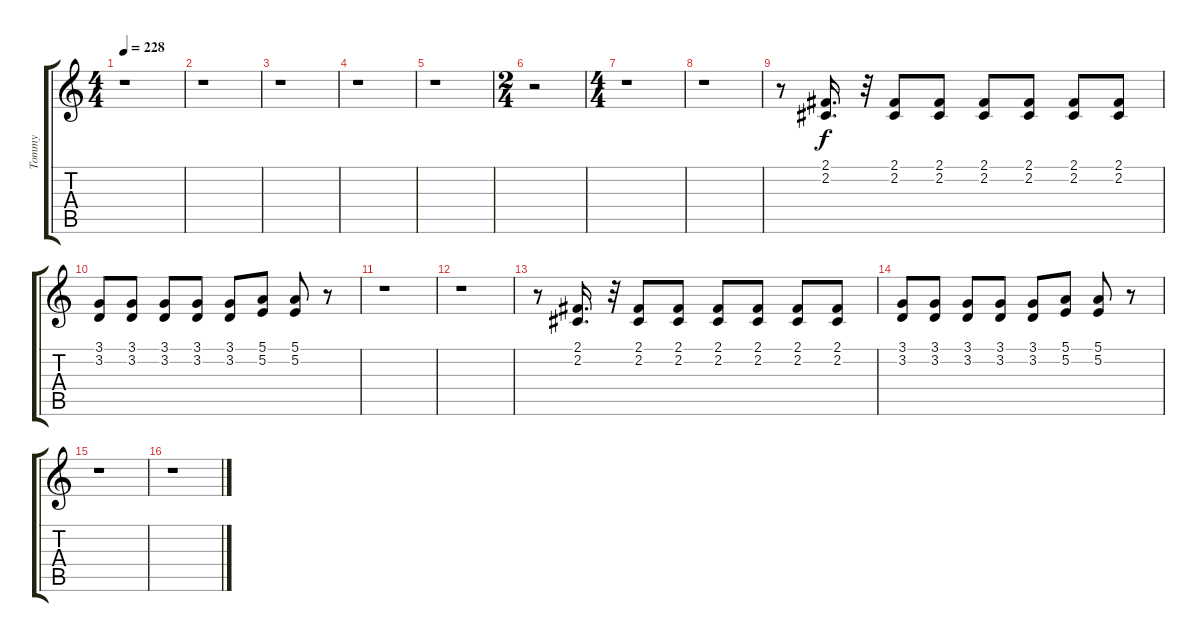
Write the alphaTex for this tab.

\track ("Tommy" "Tommy") {instrument synthbrass1}
\staff {score tabs}
\tuning (E4 B3 G3 D3 A2 E2) {hide}
\ts (4 4)
\tempo 228
\clef g2
\ks c
r.1{dy f} |
r.1 |
r.1 |
r.1 |
r.1 |
\ts (2 4)
r.2 |
\ts (4 4)
r.1 |
r.1 |
r.8 (2.1 2.2).16{d} r.32 (2.1 2.2).8 (2.1 2.2).8 (2.1 2.2).8 (2.1 2.2).8 (2.1 2.2).8 (2.1 2.2).8 |
(3.1 3.2).8 (3.1 3.2).8 (3.1 3.2).8 (3.1 3.2).8 (3.1 3.2).8 (5.1 5.2).8 (5.1 5.2).8 r.8 |
r.1 |
r.1 |
r.8 (2.1 2.2).16{d} r.32 (2.1 2.2).8 (2.1 2.2).8 (2.1 2.2).8 (2.1 2.2).8 (2.1 2.2).8 (2.1 2.2).8 |
(3.1 3.2).8 (3.1 3.2).8 (3.1 3.2).8 (3.1 3.2).8 (3.1 3.2).8 (5.1 5.2).8 (5.1 5.2).8 r.8 |
r.1 |
r.1
